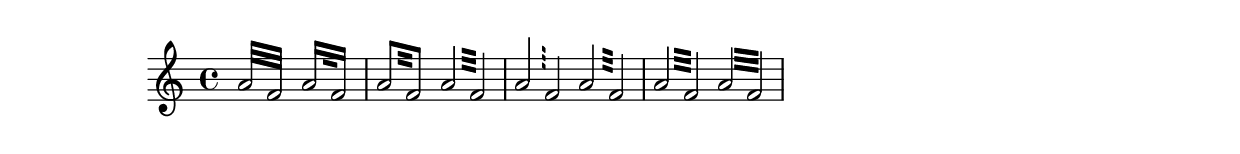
%% DO NOT EDIT this file manually; it is automatically
%% generated from LSR http://lsr.dsi.unimi.it
%% Make any changes in LSR itself, or in Documentation/snippets/new/ ,
%% and then run scripts/auxiliar/makelsr.py
%%
%% This file is in the public domain.
\version "2.17.11"

\header {
  lsrtags = "repeats, rhythms"

  texidoc = "
If a tremolo's total duration is less than a quarter-note, or exactly a
half-note, or between a half-note and a whole-note, it is normally
typeset with all beams touching the stems.  Certain engraving styles
typeset some of these beams as centered floating beams that do not
touch the stems.  The number of floating beams in this type of tremolo
is controlled with the @code{'gap-count } property of the @code{Beam}
object, and the size of the gaps between beams and stems is set with
the @code{'gap} property.



"
  doctitle = "Engraving tremolos with floating beams"
} % begin verbatim


\relative c'' {
  \repeat tremolo 8 { a32 f }
  \override Beam.gap-count = #1
  \repeat tremolo 8 { a32 f }
  \override Beam.gap-count = #2
  \repeat tremolo 8 { a32 f }
  \override Beam.gap-count = #3
  \repeat tremolo 8 { a32 f }

  \override Beam.gap-count = #3
  \override Beam.gap = #1.33
  \repeat tremolo 8 { a32 f }
  \override Beam.gap = #1
  \repeat tremolo 8 { a32 f }
  \override Beam.gap = #0.67
  \repeat tremolo 8 { a32 f }
  \override Beam.gap = #0.33
  \repeat tremolo 8 { a32 f }
}
